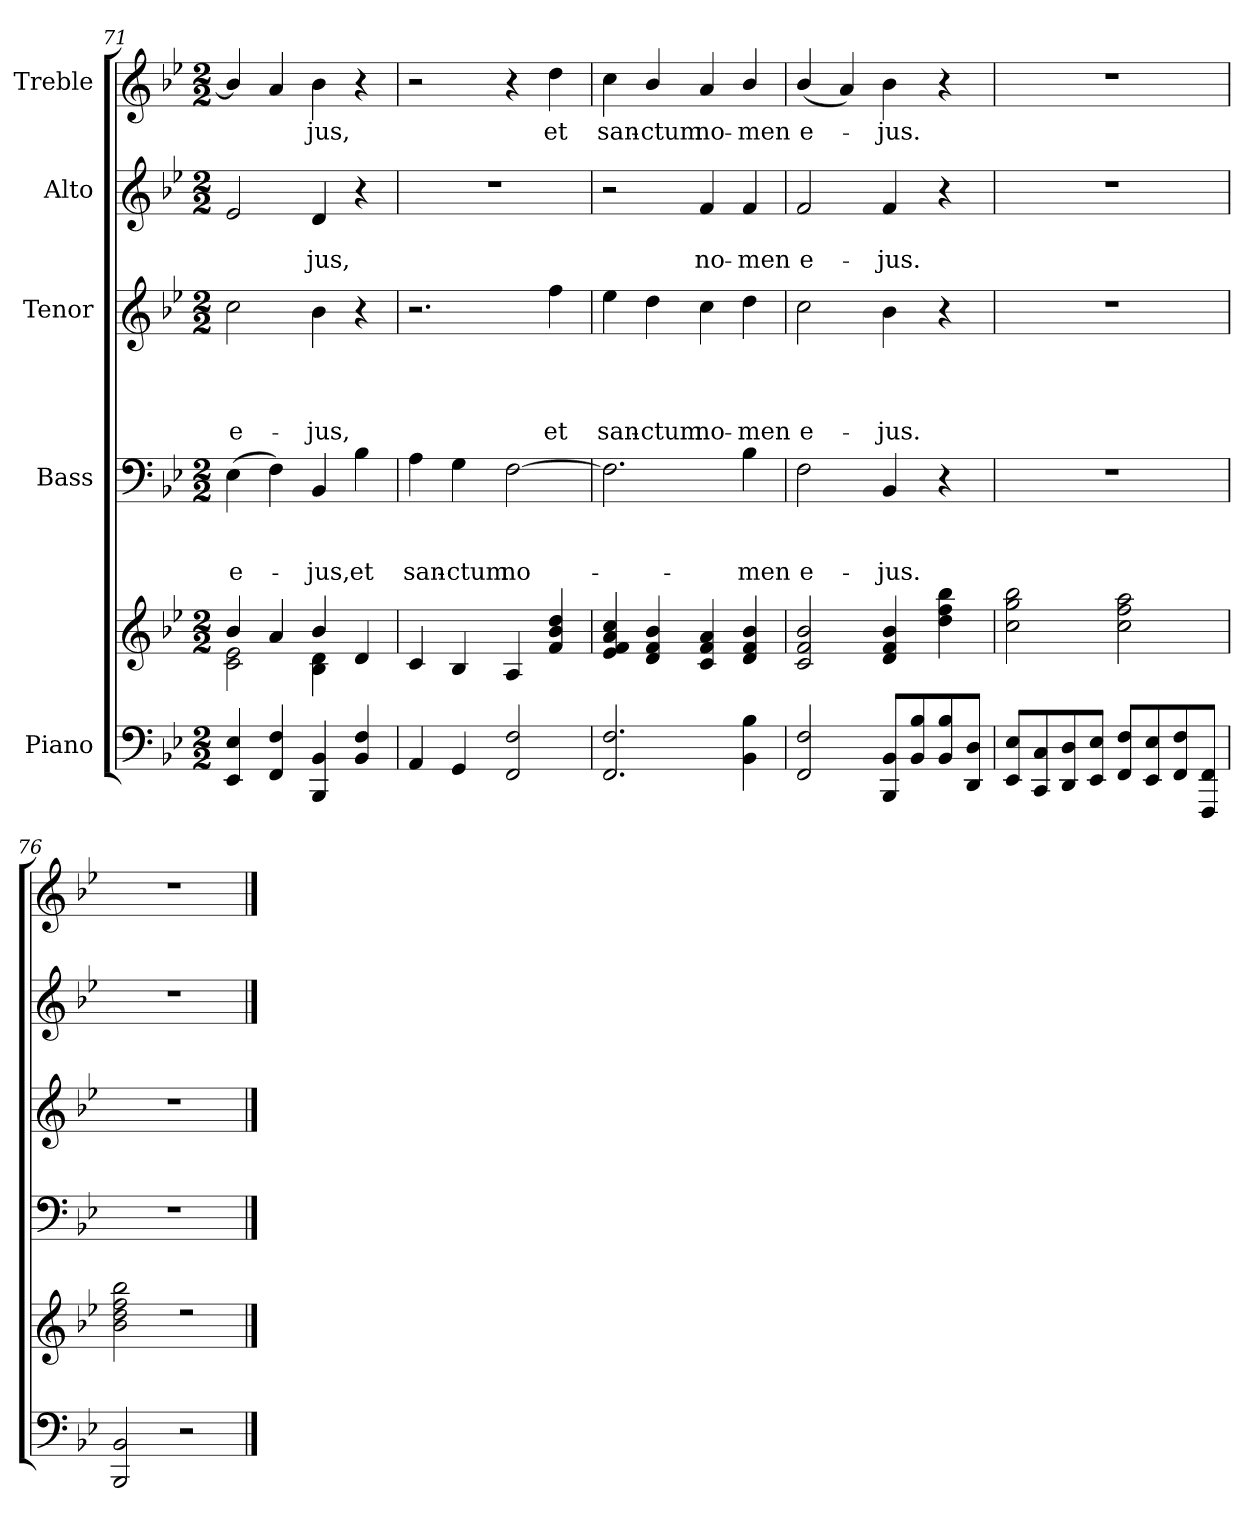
**kern	**kern	**kern	**text	**text	**text	**kern	**text	**text	**text	**text	**kern	**text	**text	**kern	**text
*part5	*part5	*part4	*part4	*part4	*part4	*part3	*part3	*part3	*part3	*part3	*part2	*part2	*part2	*part1	*part1
*staff6	*staff5	*staff4	*staff4	*staff4	*staff4	*staff3	*staff3	*staff3	*staff3	*staff3	*staff2	*staff2	*staff2	*staff1	*staff1
*I"Piano	*	*I"Bass	*	*	*	*I"Tenor	*	*	*	*	*I"Alto	*	*	*I"Treble	*
*clefF4	*clefG2	*clefF4	*	*	*	*clefG2	*	*	*	*	*clefG2	*	*	*clefG2	*
*	*	*	*	*	*	*ITrd7c12	*	*	*	*	*	*	*	*	*
*k[b-e-]	*k[b-e-]	*k[b-e-]	*	*	*	*k[b-e-]	*	*	*	*	*k[b-e-]	*	*	*k[b-e-]	*
*B-:	*B-:	*B-:	*	*	*	*B-:	*	*	*	*	*B-:	*	*	*B-:	*
*M2/2	*M2/2	*M2/2	*	*	*	*M2/2	*	*	*	*	*M2/2	*	*	*M2/2	*
=71	=71	=71	=71	=71	=71	=71	=71	=71	=71	=71	=71	=71	=71	=71	=71
*	*^	*	*	*	*	*	*	*	*	*	*	*	*	*	*
!	!	!	!	!	!	!LO:LY:b	!	!	!	!	!LO:LY:b	!	!	!	!	!
4EE-/ 4E-/	4b-/	2c\ 2e-\	(>4E-\	.	.	e-	2c\	.	.	.	e-	2e-/	.	.	4b-/]	.
4FF/ 4F/	4a/	.	4F\)	.	.	.	.	.	.	.	.	.	.	.	4a/	.
!	!	!	!	!	!	!LO:LY:b	!	!	!	!	!LO:LY:b	!	!	!LO:LY:b	!	!LO:LY:b
4BBB-/ 4BB-/	4b-/	4B-\ 4d\	4BB-/	.	.	-jus,	4B-\	.	.	.	-jus,	4d/	.	-jus,	4b-\	-jus,
!	!	!	!	!	!	!LO:LY:b	!	!	!	!	!	!	!	!	!	!
4BB-/ 4F/	4d/	4ryy	4B-\	.	.	et	4r	.	.	.	.	4r	.	.	4r	.
=72	=72	=72	=72	=72	=72	=72	=72	=72	=72	=72	=72	=72	=72	=72	=72	=72
!	!	!	!	!	!	!LO:LY:b	!	!	!	!	!	!	!	!	!	!
4AA/	4c/	1ryy	4A\	.	.	san-	2.r	.	.	.	.	1r	.	.	2r	.
!	!	!	!	!	!	!LO:LY:b	!	!	!	!	!	!	!	!	!	!
4GG/	4B-/	.	4G\	.	.	-ctum	.	.	.	.	.	.	.	.	.	.
!	!	!	!	!	!	!LO:LY:b	!	!	!	!	!	!	!	!	!	!
2FF/ 2F/	4A/	.	[>2F\	.	.	no-	.	.	.	.	.	.	.	.	4r	.
!	!	!	!	!	!	!	!	!	!	!	!LO:LY:b	!	!	!	!	!LO:LY:b
.	4f/ 4b-/ 4dd/	.	.	.	.	.	4f\	.	.	.	et	.	.	.	4dd\	et
=73	=73	=73	=73	=73	=73	=73	=73	=73	=73	=73	=73	=73	=73	=73	=73	=73
!	!	!	!	!	!	!	!	!	!	!	!LO:LY:b	!	!	!	!	!LO:LY:b
2.FF/ 2.F/	4e-/ 4f/ 4a/ 4cc/	1ryy	2.F\]	.	.	.	4e-\	.	.	.	san-	2r	.	.	4cc\	san-
!	!	!	!	!	!	!	!	!	!	!	!LO:LY:b	!	!	!	!	!LO:LY:b
.	4d/ 4f/ 4b-/	.	.	.	.	.	4d\	.	.	.	-ctum	.	.	.	4b-/	-ctum
!	!	!	!	!	!	!	!	!	!	!	!LO:LY:b	!	!	!LO:LY:b	!	!LO:LY:b
.	4c/ 4f/ 4a/	.	.	.	.	.	4c\	.	.	.	no-	4f/	.	no-	4a/	no-
!	!	!	!	!	!	!LO:LY:b	!	!	!	!	!LO:LY:b	!	!	!LO:LY:b	!	!LO:LY:b
4BB-\ 4B-\	4d/ 4f/ 4b-/	.	4B-\	.	.	-men	4d\	.	.	.	-men	4f/	.	-men	4b-/	-men
=74	=74	=74	=74	=74	=74	=74	=74	=74	=74	=74	=74	=74	=74	=74	=74	=74
!	!	!	!	!	!	!LO:LY:b	!	!	!	!	!LO:LY:b	!	!	!LO:LY:b	!	!LO:LY:b
2FF/ 2F/	2c/ 2f/ 2b-/	1ryy	2F\	.	.	e-	2c\	.	.	.	e-	2f/	.	e-	(<4b-/	e-
.	.	.	.	.	.	.	.	.	.	.	.	.	.	.	4a/)	.
!	!	!	!	!	!	!LO:LY:b	!	!	!	!	!LO:LY:b	!	!	!LO:LY:b	!	!LO:LY:b
8BBB-/ 8BB-/L	4d/ 4f/ 4b-/	.	4BB-/	.	.	-jus.	4B-\	.	.	.	-jus.	4f/	.	-jus.	4b-\	-jus.
8BB-/ 8B-/	.	.	.	.	.	.	.	.	.	.	.	.	.	.	.	.
8BB-/ 8B-/	4dd\ 4ff\ 4bb-\	.	4r	.	.	.	4r	.	.	.	.	4r	.	.	4r	.
8DD/ 8D/J	.	.	.	.	.	.	.	.	.	.	.	.	.	.	.	.
!!LO:LB:g=z
=75	=75	=75	=75	=75	=75	=75	=75	=75	=75	=75	=75	=75	=75	=75	=75	=75
8EE-/ 8E-/L	2cc\ 2gg\ 2bb-\	1ryy	1r	.	.	.	1r	.	.	.	.	1r	.	.	1r	.
8CC/ 8C/	.	.	.	.	.	.	.	.	.	.	.	.	.	.	.	.
8DD/ 8D/	.	.	.	.	.	.	.	.	.	.	.	.	.	.	.	.
8EE-/ 8E-/J	.	.	.	.	.	.	.	.	.	.	.	.	.	.	.	.
8FF/ 8F/L	2cc\ 2ff\ 2aa\	.	.	.	.	.	.	.	.	.	.	.	.	.	.	.
8EE-/ 8E-/	.	.	.	.	.	.	.	.	.	.	.	.	.	.	.	.
8FF/ 8F/	.	.	.	.	.	.	.	.	.	.	.	.	.	.	.	.
8FFF/ 8FF/J	.	.	.	.	.	.	.	.	.	.	.	.	.	.	.	.
=76	=76	=76	=76	=76	=76	=76	=76	=76	=76	=76	=76	=76	=76	=76	=76	=76
2BBB-/ 2BB-/	2b-\ 2dd\ 2ff\ 2bb-\	1ryy	1r	.	.	.	1r	.	.	.	.	1r	.	.	1r	.
2r	2r	.	.	.	.	.	.	.	.	.	.	.	.	.	.	.
*	*v	*v	*	*	*	*	*	*	*	*	*	*	*	*	*	*
==	==	==	==	==	==	==	==	==	==	==	==	==	==	==	==
*-	*-	*-	*-	*-	*-	*-	*-	*-	*-	*-	*-	*-	*-	*-	*-
